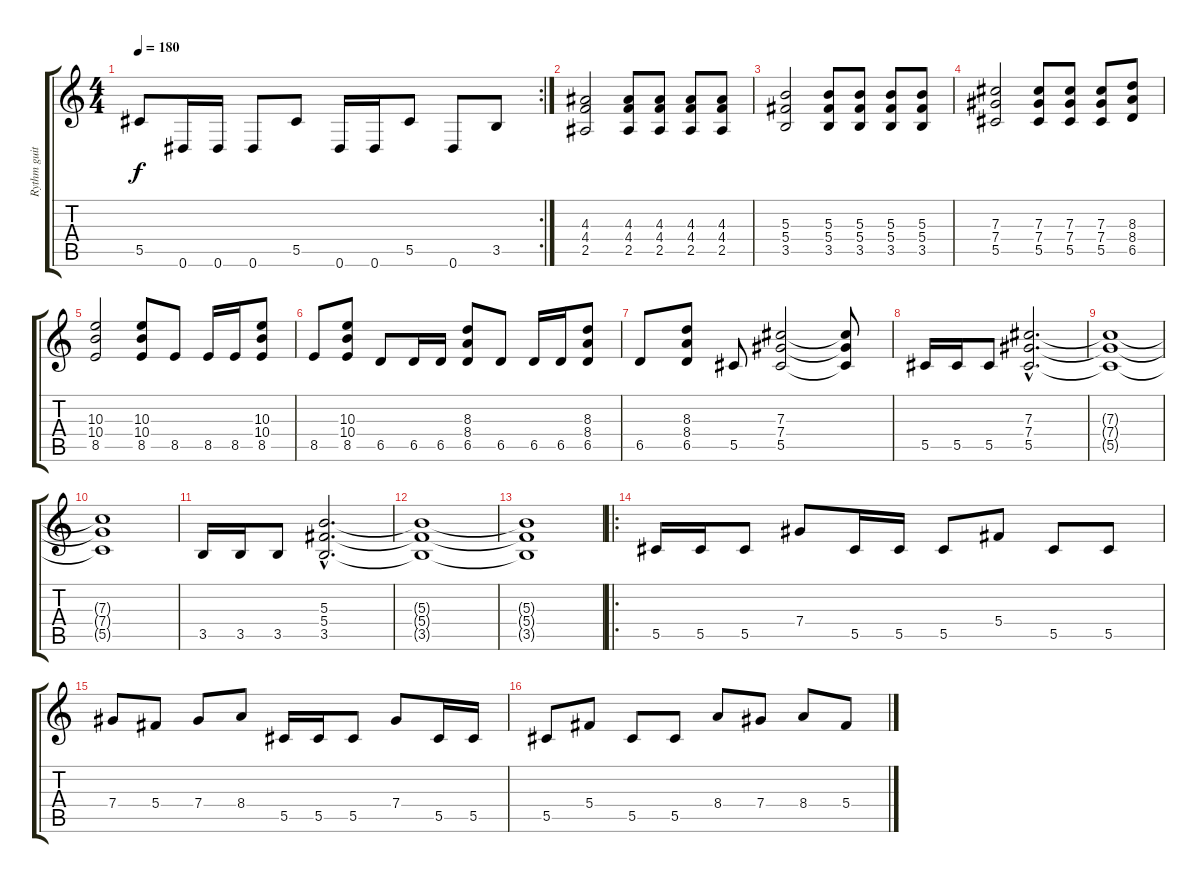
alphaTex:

\track ("Rythm guitar Eb" "Rythm guit") {instrument distortionguitar}
\staff {score tabs}
\tuning (Eb4 Bb3 Gb3 Db3 Ab2 Eb2) {hide}
\rc 2
\ts (4 4)
\tempo 180
\clef g2
\ks c
5.5.8{dy f} 0.6.16 0.6.16 0.6.8 5.5.8 0.6.16 0.6.16 5.5.8 0.6.8 3.5.8 |
(4.3 4.4 2.5).2 (4.3 4.4 2.5).8 (4.3 4.4 2.5).8 (4.3 4.4 2.5).8 (4.3 4.4 2.5).8 |
(5.3 5.4 3.5).2 (5.3 5.4 3.5).8 (5.3 5.4 3.5).8 (5.3 5.4 3.5).8 (5.3 5.4 3.5).8 |
(7.3 7.4 5.5).2 (7.3 7.4 5.5).8 (7.3 7.4 5.5).8 (7.3 7.4 5.5).8 (8.3 8.4 6.5).8 |
(10.3 10.4 8.5).2 (10.3 10.4 8.5).8 8.5.8 8.5.16 8.5.16 (10.3 10.4 8.5).8 |
8.5.8 (10.3 10.4 8.5).8 6.5.8 6.5.16 6.5.16 (8.3 8.4 6.5).8 6.5.8 6.5.16 6.5.16 (8.3 8.4 6.5).8 |
6.5.8 (8.3 8.4 6.5).8 5.5.8 (7.3 7.4 5.5).2 (7.3{t} 7.4{t} 5.5{t}).8 |
5.5.16 5.5.16 5.5.8 (7.3{hac} 7.4{hac} 5.5{hac}).2{d} |
(7.3{t} 7.4{t} 5.5{t}).1 |
(7.3{t} 7.4{t} 5.5{t}).1 |
3.5.16 3.5.16 3.5.8 (5.3{hac} 5.4{hac} 3.5{hac}).2{d} |
(5.3{t} 5.4{t} 3.5{t}).1 |
(5.3{t} 5.4{t} 3.5{t}).1 |
\ro
5.5.16 5.5.16 5.5.8 7.4.8 5.5.16 5.5.16 5.5.8 5.4.8 5.5.8 5.5.8 |
7.4.8 5.4.8 7.4.8 8.4.8 5.5.16 5.5.16 5.5.8 7.4.8 5.5.16 5.5.16 |
5.5.8 5.4.8 5.5.8 5.5.8 8.4.8 7.4.8 8.4.8 5.4.8
